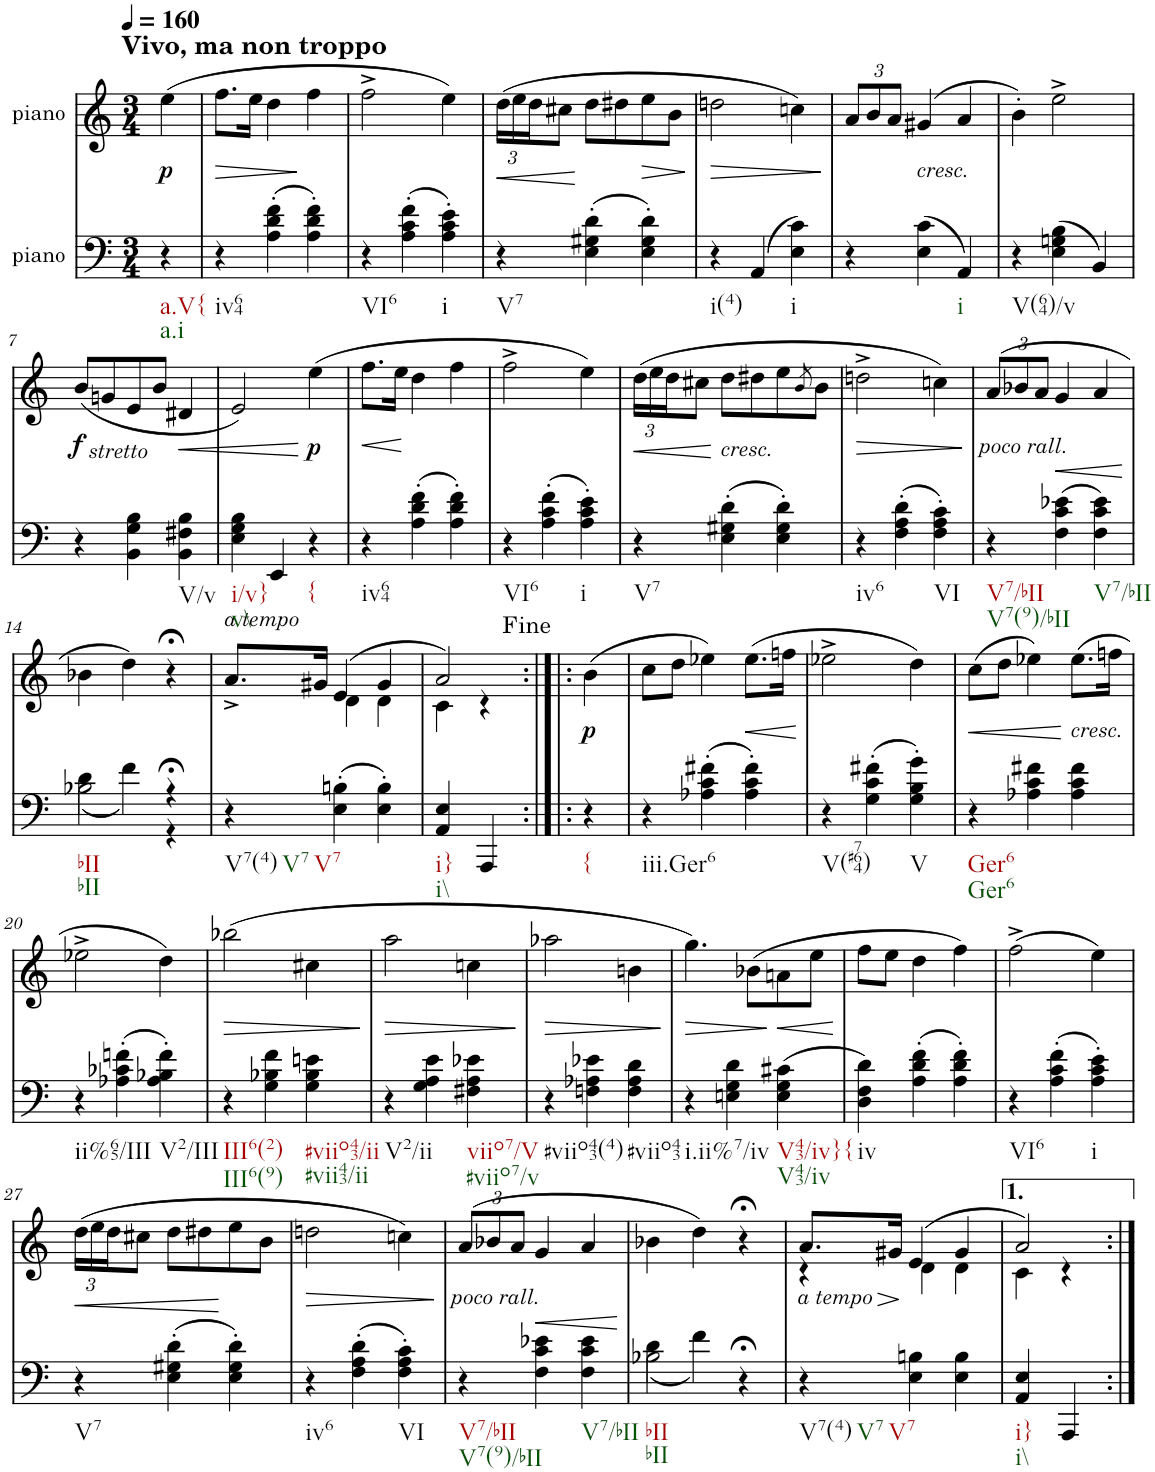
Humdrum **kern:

**kern	**kern	**dynam
*part2	*part1	*part1
*staff2	*staff1	*staff1
*I"piano	*I"piano	*
*I'Pno	*I'Pno	*
*clefF4	*clefG2	*
*k[]	*k[]	*
*M3/4	*M3/4	*
*MM160	*MM160	*
=	=	=
!	!LO:TX:a:B:t=Vivo, ma non troppo	!
!LO:TX:b:t=a.V{	!	!
!LO:TX:b:t=a.i	!	!
!	!	!LO:DY:b
4r	(4ee\	p
=1	=1	=1
!LO:TX:b:t=iv64	!	!
!	!	!LO:HP:b
4r	8.ff\L	>
.	16ee\Jk	.
(4A\' 4d\' 4f\'	4dd\	.
4A\' 4d\' 4f\')	4ff\	]
=2	=2	=2
!LO:TX:b:t=VI6	!	!
4r	2ff^\	.
(4A\' 4c\' 4f\'	.	.
!LO:TX:b:t=i	!	!
4A\' 4c\' 4e\')	4ee\)	.
=3	=3	=3
*	*Xbrackettup	*
!LO:TX:b:t=V7	!	!
!	!	!LO:HP:b
4r	(24dd\LL	<
.	24ee\	.
.	24dd\J	.
.	8cc#X\J	.
(4E\' 4G#X\' 4d\'	8dd\L	[
.	8dd#X\	.
!	!	!LO:HP:b
4E\' 4G#\' 4d\')	8ee\	>
.	8b\J	.
.	.	]
=4	=4	=4
!LO:TX:b:t=i(4)	!	!
!	!	!LO:HP:b
4r	2ddn\	>
(4AA/	.	.
!LO:TX:b:t=i	!	!
4E\ 4c\)	4ccn\)	.
.	.	]
=5	=5	=5
4r	12a/L	.
.	12b/	.
.	12a/J	.
!	!LO:TX:b:i:t=cresc.	!
(4E\ 4c\	(4g#X/	.
!LO:TX:b:t=i	!	!
4AA/)	4a/	.
=6	=6	=6
!LO:TX:b:t=V(64)/v	!	!
4r	4b'\)	.
(4E\ 4Gn\ 4B\	2ee^\	.
4BB/)	.	.
!!LO:LB:g=z
=7	=7	=7
!	!LO:TX:b:i:t=stretto	!
!	!	!LO:DY:b
4r	(8b/L	f
.	8gn/	.
4BB\ 4G\ 4B\	8e/	.
.	8b/J	.
!LO:TX:b:t=V/v	!	!
!	!	!LO:HP:b
4BB\ 4F#X\ 4B\	4d#X/	<
=8	=8	=8
!LO:TX:b:t=i/v}	!	!
!LO:TX:b:t=v\\	!	!
4E\ 4G\ 4B\	2e/)	.
4EE/	.	.
!LO:TX:b:t={	!	!
!	!	!LO:DY:n=1:b
4r	(4ee\	[ p
=9	=9	=9
!LO:TX:b:t=iv64	!	!
!	!	!LO:HP:b
4r	8.ff\L	<
.	16ee\Jk	.
(4A\' 4d\' 4f\'	4dd\	[
4A\' 4d\' 4f\')	4ff\	.
=10	=10	=10
!LO:TX:b:t=VI6	!	!
4r	2ff^\	.
(4A\' 4c\' 4f\'	.	.
!LO:TX:b:t=i	!	!
4A\' 4c\' 4e\')	4ee\)	.
=11	=11	=11
!LO:TX:b:t=V7	!	!
!	!	!LO:HP:b
4r	(24dd\LL	<
.	24ee\	.
.	24dd\J	.
.	8cc#X\J	.
!	!LO:TX:b:i:t=cresc.	!
(4E\' 4G#X\' 4d\'	8dd\L	[
.	8dd#X\	.
4E\' 4G#\' 4d\')	8ee\	.
.	8qb/	.
.	8b\J	.
=12	=12	=12
!LO:TX:b:t=iv6	!	!
!	!	!LO:HP:b
4r	2ddn^\	>
(4F\' 4A\' 4d\'	.	.
!LO:TX:b:t=VI	!	!
4F\' 4A\' 4c\')	4ccn\)	.
.	.	]
=13	=13	=13
!	!LO:TX:b:i:t=poco rall.	!
!LO:TX:b:t=V7/bII	!	!
!LO:TX:b:t=V7(9)/bII	!	!
4r	(12a/L	.
.	12b-X/	.
.	12a/J	.
!	!	!LO:HP:b
(4F\ 4c\ 4e-X\	4g/	<
!LO:TX:b:t=V7/bII	!	!
4F\ 4c\ 4e-\)	4a/	.
.	.	[
!!LO:LB:g=z
=14	=14	=14
*^	*	*
!LO:TX:b:t=bII	!	!	!
!LO:TX:b:t=bII	!	!	!
2B-X\	(4d\	4b-X\	.
.	4f\)	4dd\)	.
4r;<	4r	4r;<	.
=15	=15	=15	=15
*	*	*^	*
!	!	!LO:TX:b:i:t=a tempo	!	!
!LO:TX:b:t=V7(4)	!	!	!	!
!LO:TX:b:t=V7	!	!	!	!
!LO:TX:b:t=V7	!	!	!	!
*v	*v	*	*	*
4r	8.a^/L	4ryy	.
.	16g#X/Jk	.	.
(4E\' 4Bn\'	(4e/	4d\	.
4E\' 4B\')	4g#/	4d\	.
=16	=16	=16	=16
!LO:TX:b:t=i}	!	!	!
!LO:TX:b:t=i\\	!	!	!
4AA/ 4E/	2a/)	4c\	.
4AAA/	.	4r	.
=16X1:|!|:	=16X1:|!|:	=16X1:|!|:	=16X1:|!|:
!LO:TX:b:t={	!	!	!
!	!	!	!LO:DY:b
*	*v	*v	*
4r	(4b\	p
=17	=17	=17
!LO:TX:b:t=iii.Ger6	!	!
4r	8cc\L	.
.	8dd\J	.
(4A-X\' 4c\' 4f#X\'	4ee-X\)	.
!	!	!LO:HP:b
4A-\' 4c\' 4f#\')	(8.ee-\L	<
.	16ffn\Jk	.
.	.	[
=18	=18	=18
!LO:TX:b:t=V(#764)	!	!
4r	2ee-X^\	.
(4G\' 4c\' 4f#X\'	.	.
!LO:TX:b:t=V	!	!
4G\' 4B\' 4g\')	4dd\)	.
=19	=19	=19
!LO:TX:b:t=Ger6	!	!
!LO:TX:b:t=Ger6	!	!
!	!	!LO:HP:b
4r	(8cc\L	<
.	8dd\J	.
4A-X\ 4c\ 4f#X\	4ee-X\)	.
!	!LO:TX:b:i:t=cresc.	!
4A-\ 4c\ 4f#\	(8.ee-\L	[
.	16ffn\Jk	.
!!LO:LB:g=z
=20	=20	=20
!LO:TX:b:t=ii%65/III	!	!
4r	2ee-X^\	.
(4A-X\' 4c-X\' 4fn\'	.	.
!LO:TX:b:t=V2/III	!	!
4A-\' 4B-X\' 4f\')	4dd\)	.
=21	=21	=21
!LO:TX:b:t=III6(2)	!	!
!LO:TX:b:t=III6(9)	!	!
!	!	!LO:HP:b
4r	(2bb-X\	>
4G\ 4B-X\ 4f\	.	.
!LO:TX:b:t=#viio43/ii	!	!
!LO:TX:b:t=#vii43/ii	!	!
4G\ 4B-\ 4en\	4cc#X\	.
.	.	]
=22	=22	=22
!LO:TX:b:t=V2/ii	!	!
!	!	!LO:HP:b
4r	2aa\	>
4G\ 4A\ 4e\	.	.
!LO:TX:b:t=viio7/V	!	!
!LO:TX:b:t=#viio7/v	!	!
4F#X\ 4A\ 4e-X\	4ccn\	.
.	.	]
=23	=23	=23
!LO:TX:b:t=#viio43(4)	!	!
!	!	!LO:HP:b
4r	2aa-X\	>
4Fn\ 4A-X\ 4e-X\	.	.
!LO:TX:b:t=#viio43	!	!
4F\ 4A-\ 4d\	4bn\	.
.	.	]
=24	=24	=24
!LO:TX:b:t=i.ii%7/iv	!	!
!	!	!LO:HP:b
4r	4.gg\)	>
4En\ 4G\ 4d\	.	.
.	(8b-X\L	.
!LO:TX:b:t=V43/iv}{	!	!
!LO:TX:b:t=V43/iv	!	!
!	!	!LO:HP:n=1:b
(4E\ 4G\ 4c#X\	8an\	] <
.	8ee\J	.
.	.	[
=25	=25	=25
!LO:TX:b:t=iv	!	!
4D\ 4F\ 4d\)	8ff\L	.
.	8ee\J	.
(4A\' 4d\' 4f\'	4dd\	.
4A\' 4d\' 4f\')	4ff\)	.
=26	=26	=26
!LO:TX:b:t=VI6	!	!
4r	(2ff^\	.
(4A\' 4c\' 4f\'	.	.
!LO:TX:b:t=i	!	!
4A\' 4c\' 4e\')	4ee\)	.
!!LO:LB:g=z
=27	=27	=27
!LO:TX:b:t=V7	!	!
!	!	!LO:HP:b
4r	(24dd\LL	<
.	24ee\	.
.	24dd\J	.
.	8cc#X\J	.
(4E\' 4G#X\' 4d\'	8dd\L	.
.	8dd#X\	.
4E\' 4G#\' 4d\')	8ee\	[
.	8b\J	.
=28	=28	=28
!LO:TX:b:t=iv6	!	!
!	!	!LO:HP:b
4r	2ddn\	>
(4F\' 4A\' 4d\'	.	.
!LO:TX:b:t=VI	!	!
4F\' 4A\' 4c\')	4ccn\)	.
.	.	]
=29	=29	=29
!	!LO:TX:b:i:t=poco rall.	!
!LO:TX:b:t=V7/bII	!	!
!LO:TX:b:t=V7(9)/bII	!	!
4r	(12a/L	.
.	12b-X/	.
.	12a/J	.
!	!	!LO:HP:b
4F\ 4c\ 4e-X\	4g/	<
!LO:TX:b:t=V7/bII	!	!
4F\ 4c\ 4e-\	4a/	.
.	.	[
=30	=30	=30
*^	*	*
!LO:TX:b:t=bII	!	!	!
!LO:TX:b:t=bII	!	!	!
2B-X\	(4d\	4b-X\	.
.	4f\)	4dd\)	.
4r;<	4ryy	4r;<	.
=31	=31	=31	=31
!	!	!LO:TX:b:i:t=a tempo	!
!LO:TX:b:t=V7(4)	!	!	!
!LO:TX:b:t=V7	!	!	!
!LO:TX:b:t=V7	!	!	!
!	!	!	!LO:HP:b
*v	*v	*^	*
4r	8.a/L	4r	>
.	16g#X/Jk	.	.
4E\ 4Bn\	(4e/	4d\	]
4E\ 4B\	4g#/	4d\	.
=32	=32	=32	=32
!LO:TX:b:t=i}	!	!	!
!LO:TX:b:t=i\\	!	!	!
4AA/ 4E/	2a/)	4c\	.
4AAA/	.	4r	.
*	*v	*v	*
=:|!	=:|!	=:|!
*-	*-	*-
